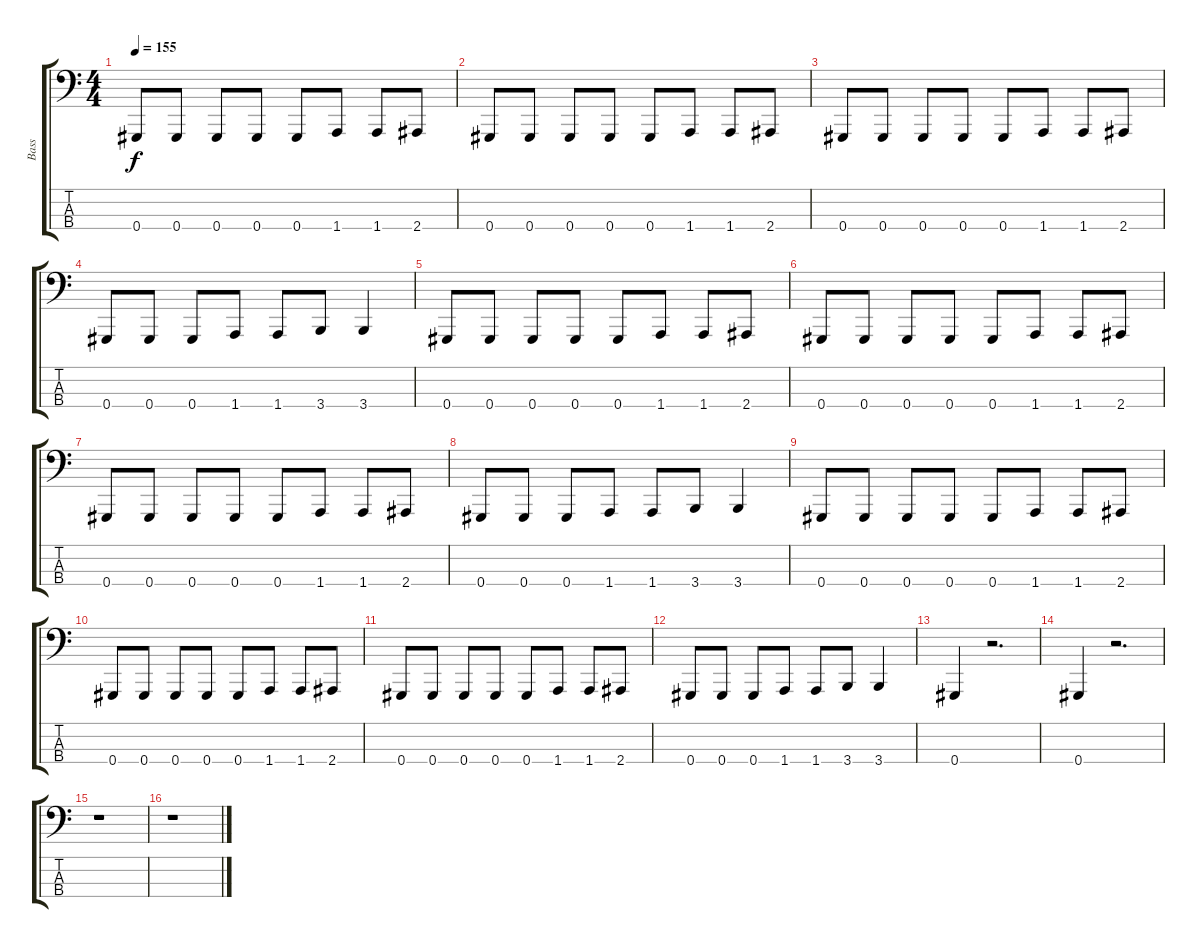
\track ("Bass" "Bass") {instrument electricbassfinger}
\staff {score tabs}
\tuning (Db2 Ab1 Eb1 Ab0) {hide}
\ts (4 4)
\tempo 155
\clef f4
\ks c
0.4.8{dy f} 0.4.8 0.4.8 0.4.8 0.4.8 1.4.8 1.4.8 2.4.8 |
0.4.8 0.4.8 0.4.8 0.4.8 0.4.8 1.4.8 1.4.8 2.4.8 |
0.4.8 0.4.8 0.4.8 0.4.8 0.4.8 1.4.8 1.4.8 2.4.8 |
0.4.8 0.4.8 0.4.8 1.4.8 1.4.8 3.4.8 3.4.4 |
0.4.8 0.4.8 0.4.8 0.4.8 0.4.8 1.4.8 1.4.8 2.4.8 |
0.4.8 0.4.8 0.4.8 0.4.8 0.4.8 1.4.8 1.4.8 2.4.8 |
0.4.8 0.4.8 0.4.8 0.4.8 0.4.8 1.4.8 1.4.8 2.4.8 |
0.4.8 0.4.8 0.4.8 1.4.8 1.4.8 3.4.8 3.4.4 |
0.4.8 0.4.8 0.4.8 0.4.8 0.4.8 1.4.8 1.4.8 2.4.8 |
0.4.8 0.4.8 0.4.8 0.4.8 0.4.8 1.4.8 1.4.8 2.4.8 |
0.4.8 0.4.8 0.4.8 0.4.8 0.4.8 1.4.8 1.4.8 2.4.8 |
0.4.8 0.4.8 0.4.8 1.4.8 1.4.8 3.4.8 3.4.4 |
0.4.4 r.2{d} |
0.4.4 r.2{d} |
r.1 |
r.1
